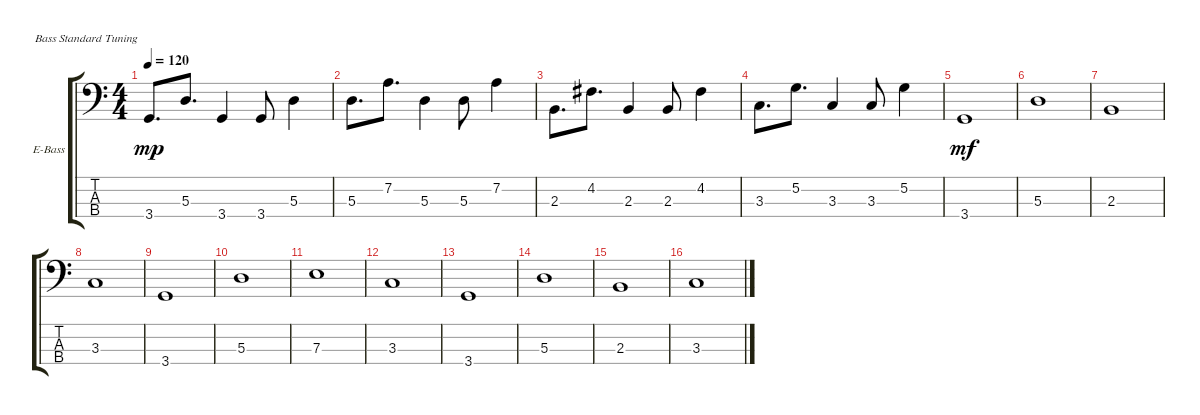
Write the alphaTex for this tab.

\defaultSystemsLayout 4
\bracketExtendMode groupsimilarinstruments
\firstSystemTrackNameOrientation horizontal
\otherSystemsTrackNameOrientation horizontal
\track ("Electric Bass" "E-Bass") {instrument electricbassfinger}
\staff {score tabs}
\tuning (G2 D2 A1 E1)
\ts (4 4)
\tempo 120
\clef f4
\ks c
3.4.8{d dy mp} 5.3.8{d} 3.4.4 3.4.8 5.3.4 |
5.3.8{d} 7.2.8{d} 5.3.4 5.3.8 7.2.4 |
2.3.8{d} 4.2.8{d} 2.3.4 2.3.8 4.2.4 |
3.3.8{d} 5.2.8{d} 3.3.4 3.3.8 5.2.4 |
3.4.1{dy mf} |
5.3.1 |
2.3.1 |
3.3.1 |
3.4.1 |
5.3.1 |
7.3.1 |
3.3.1 |
3.4.1 |
5.3.1 |
2.3.1 |
3.3.1
